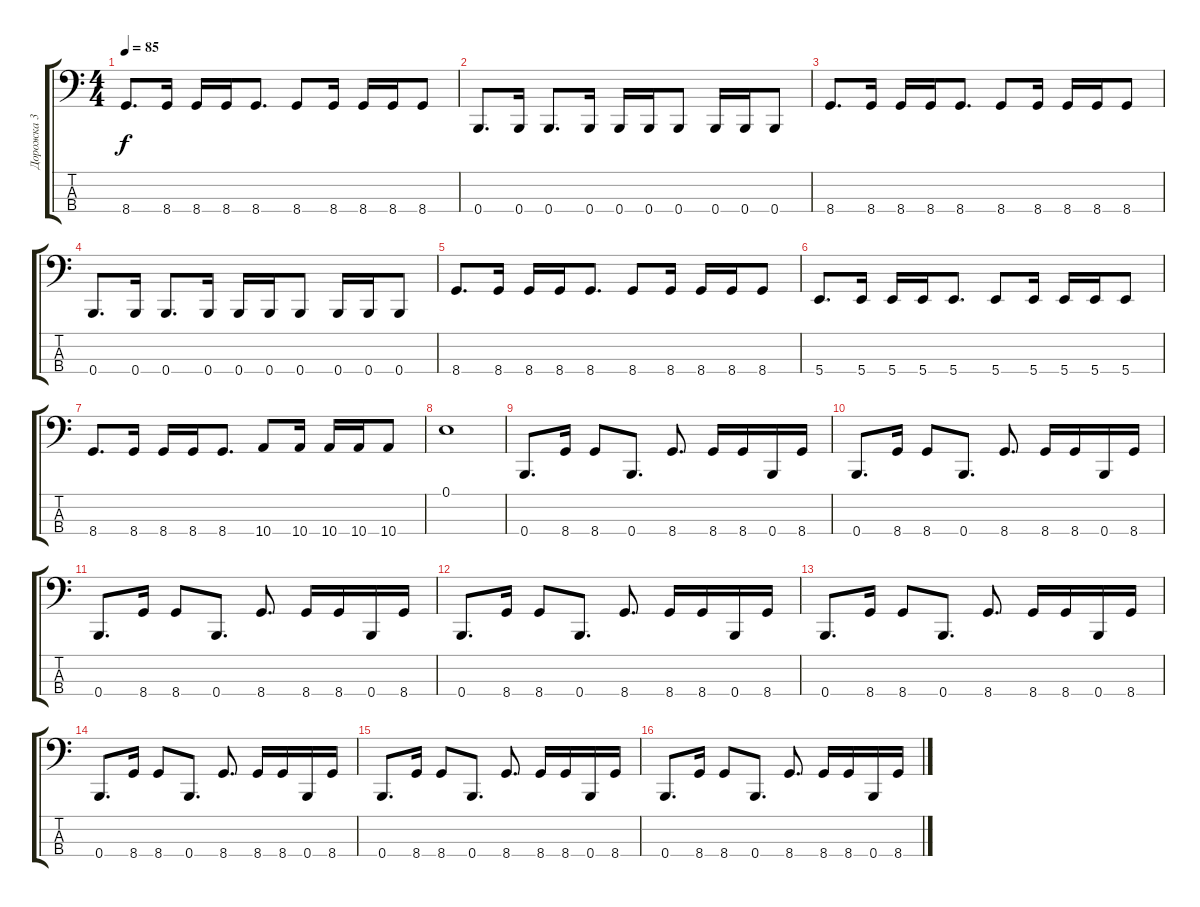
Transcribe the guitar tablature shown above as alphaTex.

\track ("Дорожка 3" "Дорожка 3") {instrument electricbassfinger}
\staff {score tabs}
\tuning (E2 B1 Gb1 B0) {hide}
\ts (4 4)
\tempo 85
\clef f4
\ks c
8.4.8{d dy f} 8.4.16 8.4.16 8.4.16 8.4.8{d} 8.4.8 8.4.16 8.4.16 8.4.16 8.4.8 |
0.4.8{d} 0.4.16 0.4.8{d} 0.4.16 0.4.16 0.4.16 0.4.8 0.4.16 0.4.16 0.4.8 |
8.4.8{d} 8.4.16 8.4.16 8.4.16 8.4.8{d} 8.4.8 8.4.16 8.4.16 8.4.16 8.4.8 |
0.4.8{d} 0.4.16 0.4.8{d} 0.4.16 0.4.16 0.4.16 0.4.8 0.4.16 0.4.16 0.4.8 |
8.4.8{d} 8.4.16 8.4.16 8.4.16 8.4.8{d} 8.4.8 8.4.16 8.4.16 8.4.16 8.4.8 |
5.4.8{d} 5.4.16 5.4.16 5.4.16 5.4.8{d} 5.4.8 5.4.16 5.4.16 5.4.16 5.4.8 |
8.4.8{d} 8.4.16 8.4.16 8.4.16 8.4.8{d} 10.4.8 10.4.16 10.4.16 10.4.16 10.4.8 |
0.1.1 |
0.4.8{d} 8.4.16 8.4.8 0.4.8{d} 8.4.8{d} 8.4.16 8.4.16 0.4.16 8.4.16 |
0.4.8{d} 8.4.16 8.4.8 0.4.8{d} 8.4.8{d} 8.4.16 8.4.16 0.4.16 8.4.16 |
0.4.8{d} 8.4.16 8.4.8 0.4.8{d} 8.4.8{d} 8.4.16 8.4.16 0.4.16 8.4.16 |
0.4.8{d} 8.4.16 8.4.8 0.4.8{d} 8.4.8{d} 8.4.16 8.4.16 0.4.16 8.4.16 |
0.4.8{d} 8.4.16 8.4.8 0.4.8{d} 8.4.8{d} 8.4.16 8.4.16 0.4.16 8.4.16 |
0.4.8{d} 8.4.16 8.4.8 0.4.8{d} 8.4.8{d} 8.4.16 8.4.16 0.4.16 8.4.16 |
0.4.8{d} 8.4.16 8.4.8 0.4.8{d} 8.4.8{d} 8.4.16 8.4.16 0.4.16 8.4.16 |
0.4.8{d} 8.4.16 8.4.8 0.4.8{d} 8.4.8{d} 8.4.16 8.4.16 0.4.16 8.4.16
